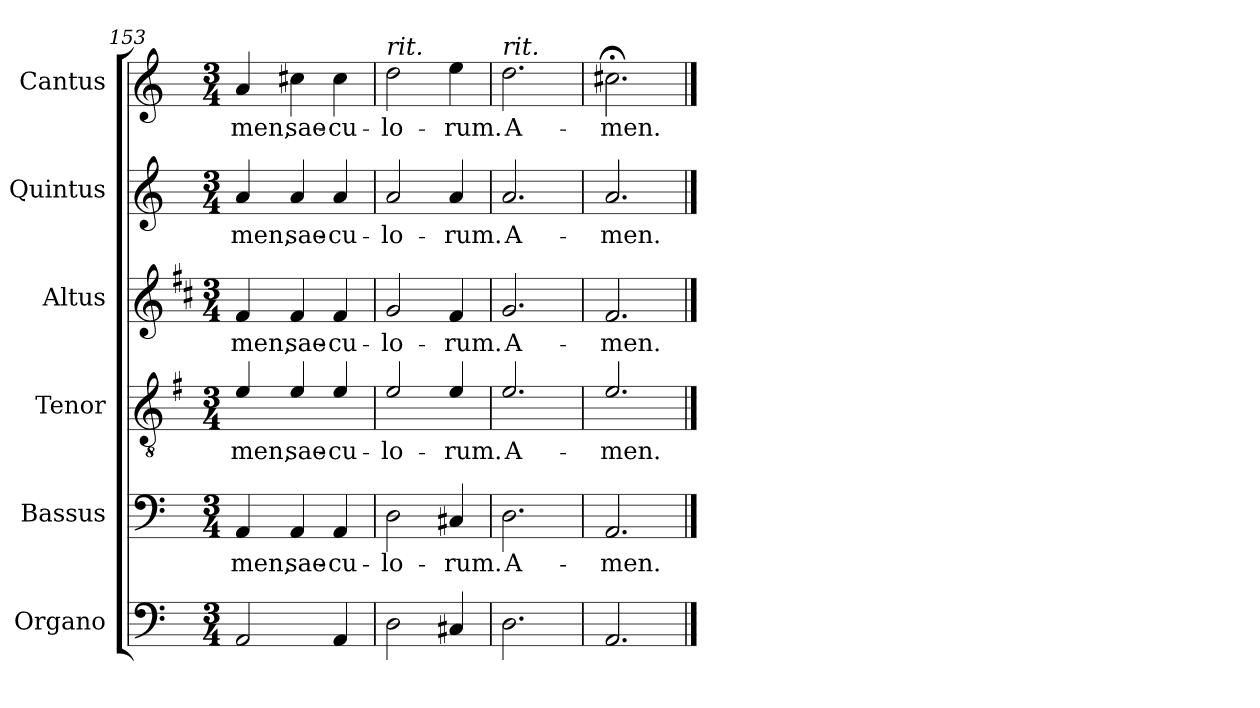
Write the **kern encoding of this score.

**kern	**kern	**text	**kern	**text	**kern	**text	**kern	**text	**kern	**text
*part6	*part5	*part5	*part4	*part4	*part3	*part3	*part2	*part2	*part1	*part1
*staff6	*staff5	*staff5	*staff4	*staff4	*staff3	*staff3	*staff2	*staff2	*staff1	*staff1
*I"Organo	*I"Bassus	*	*I"Tenor	*	*I"Altus	*	*I"Quintus	*	*I"Cantus	*
*I'Org	*I'B	*	*I'T	*	*I'A	*	*	*	*I'C	*
*clefF4	*clefF4	*	*clefGv2	*	*clefG2	*	*clefG2	*	*clefG2	*
*	*	*	*ITrd4c7	*	*ITrd1c2	*	*	*	*	*
*k[]	*k[]	*	*k[]	*	*k[]	*	*k[]	*	*k[]	*
*C:	*C:	*	*C:	*	*C:	*	*C:	*	*C:	*
*M3/4	*M3/4	*	*M3/4	*	*M3/4	*	*M3/4	*	*M3/4	*
=153	=153	=153	=153	=153	=153	=153	=153	=153	=153	=153
!	!	!LO:LY:b	!	!LO:LY:b	!	!LO:LY:b	!	!LO:LY:b	!	!LO:LY:b
2AA/	4AA/	-men,	4A/	-men,	4e/	-men,	4a/	-men,	4a/	-men,
!	!	!LO:LY:b	!	!LO:LY:b	!	!LO:LY:b	!	!LO:LY:b	!	!LO:LY:b
.	4AA/	sae-	4A/	sae-	4e/	sae-	4a/	sae-	4cc#X\	sae-
!	!	!LO:LY:b	!	!LO:LY:b	!	!LO:LY:b	!	!LO:LY:b	!	!LO:LY:b
4AA/	4AA/	-cu-	4A/	-cu-	4e/	-cu-	4a/	-cu-	4cc#\	-cu-
=154	=154	=154	=154	=154	=154	=154	=154	=154	=154	=154
!	!	!	!	!	!	!	!	!	!LO:TX:a:i:t=rit.	!
!	!	!LO:LY:b	!	!LO:LY:b	!	!LO:LY:b	!	!LO:LY:b	!	!LO:LY:b
2D\	2D\	-lo-	2A/	-lo-	2f/	-lo-	2a/	-lo-	2dd\	-lo-
!	!	!LO:LY:b	!	!LO:LY:b	!	!LO:LY:b	!	!LO:LY:b	!	!LO:LY:b
4C#X/	4C#X/	-rum.	4A/	-rum.	4e/	-rum.	4a/	-rum.	4ee\	-rum.
=155	=155	=155	=155	=155	=155	=155	=155	=155	=155	=155
!	!	!	!	!	!	!	!	!	!LO:TX:a:i:t=rit.	!
!	!	!LO:LY:b	!	!LO:LY:b	!	!LO:LY:b	!	!LO:LY:b	!	!LO:LY:b
2.D\	2.D\	A-	2.A/	A-	2.f/	A-	2.a/	A-	2.dd\	A-
=156	=156	=156	=156	=156	=156	=156	=156	=156	=156	=156
!	!	!LO:LY:b	!	!LO:LY:b	!	!LO:LY:b	!	!LO:LY:b	!	!LO:LY:b
2.AA/	2.AA/	-men.	2.A/	-men.	2.e/	-men.	2.a/	-men.	2.cc#X;<\	-men.
==	==	==	==	==	==	==	==	==	==	==
*-	*-	*-	*-	*-	*-	*-	*-	*-	*-	*-
